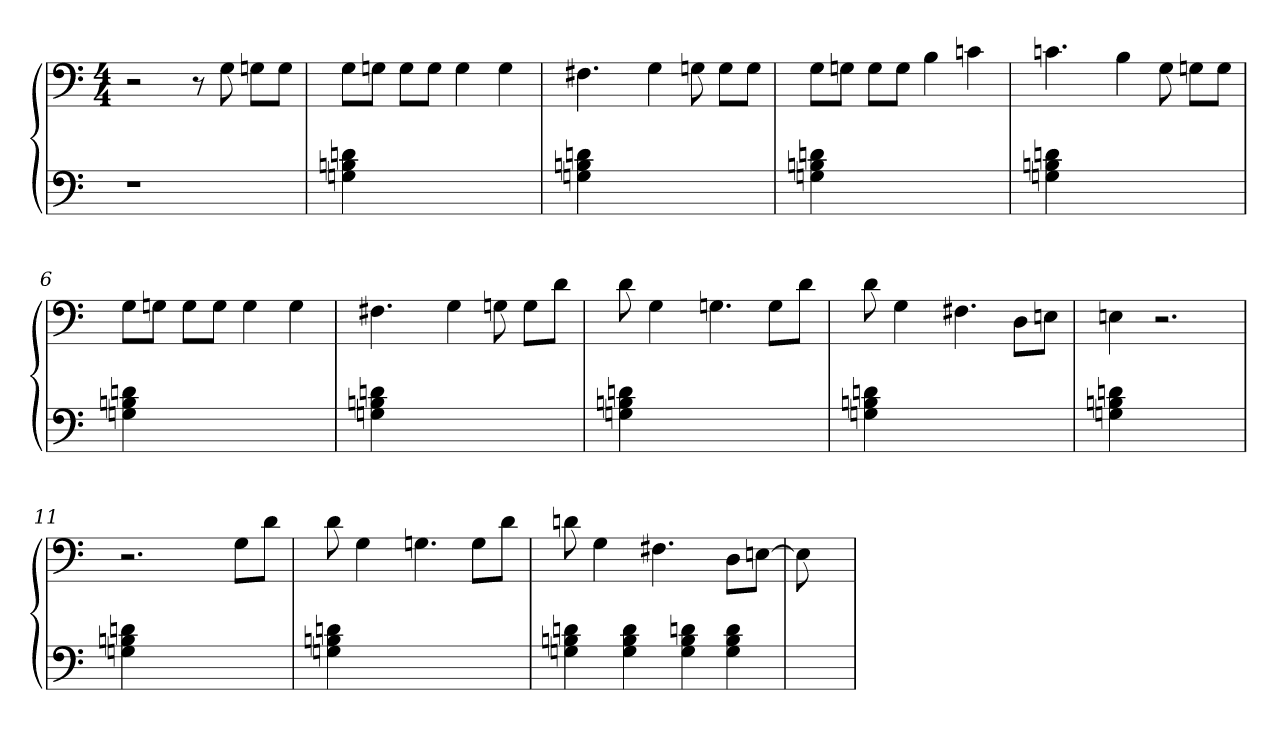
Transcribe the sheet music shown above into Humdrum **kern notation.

**kern	**kern
*part2	*part1
*staff2	*staff1
*	*M4/4
=1	=1
1r	2r
.	8r
.	8G
.	8GnL
.	8GJ
=2	=2
4Gn 4Bn 4dn	8GL
.	8GnJ
2.ryy	8GL
.	8GJ
.	4G
.	4G
=3	=3
4Gn 4Bn 4dn	4.F#X
2.ryy	.
.	4G
.	8Gn
.	8GL
.	8GJ
=4	=4
4Gn 4Bn 4dn	8GL
.	8GnJ
2.ryy	8GL
.	8GJ
.	4B
.	4cn
=5	=5
4Gn 4Bn 4dn	4.cn
2.ryy	.
.	4B
.	8G
.	8GnL
.	8GJ
=6	=6
4Gn 4Bn 4dn	8GL
.	8GnJ
2.ryy	8GL
.	8GJ
.	4G
.	4G
=7	=7
4Gn 4Bn 4dn	4.F#X
2.ryy	.
.	4G
.	8Gn
.	8GL
.	8dJ
=8	=8
4Gn 4Bn 4dn	8d
.	4G
2.ryy	.
.	4.Gn
.	8GL
.	8dJ
=9	=9
4Gn 4Bn 4dn	8d
.	4G
2.ryy	.
.	4.F#X
.	8DL
.	8EnJ
=10	=10
4Gn 4Bn 4dn	4En
2.ryy	2.r
=11	=11
4Gn 4Bn 4dn	2.r
2.ryy	.
.	8GL
.	8dJ
=12	=12
4Gn 4Bn 4dn	8d
.	4G
2.ryy	.
.	4.Gn
.	8GL
.	8dJ
=13	=13
4Gn 4Bn 4dn	8dn
.	4G
4G 4B 4d	.
.	4.F#X
4G 4B 4dn	.
4G 4B 4d	8DL
.	[8EnJ
=14	=14
4ryy	8E]
.	8ryy
=	=
*-	*-
